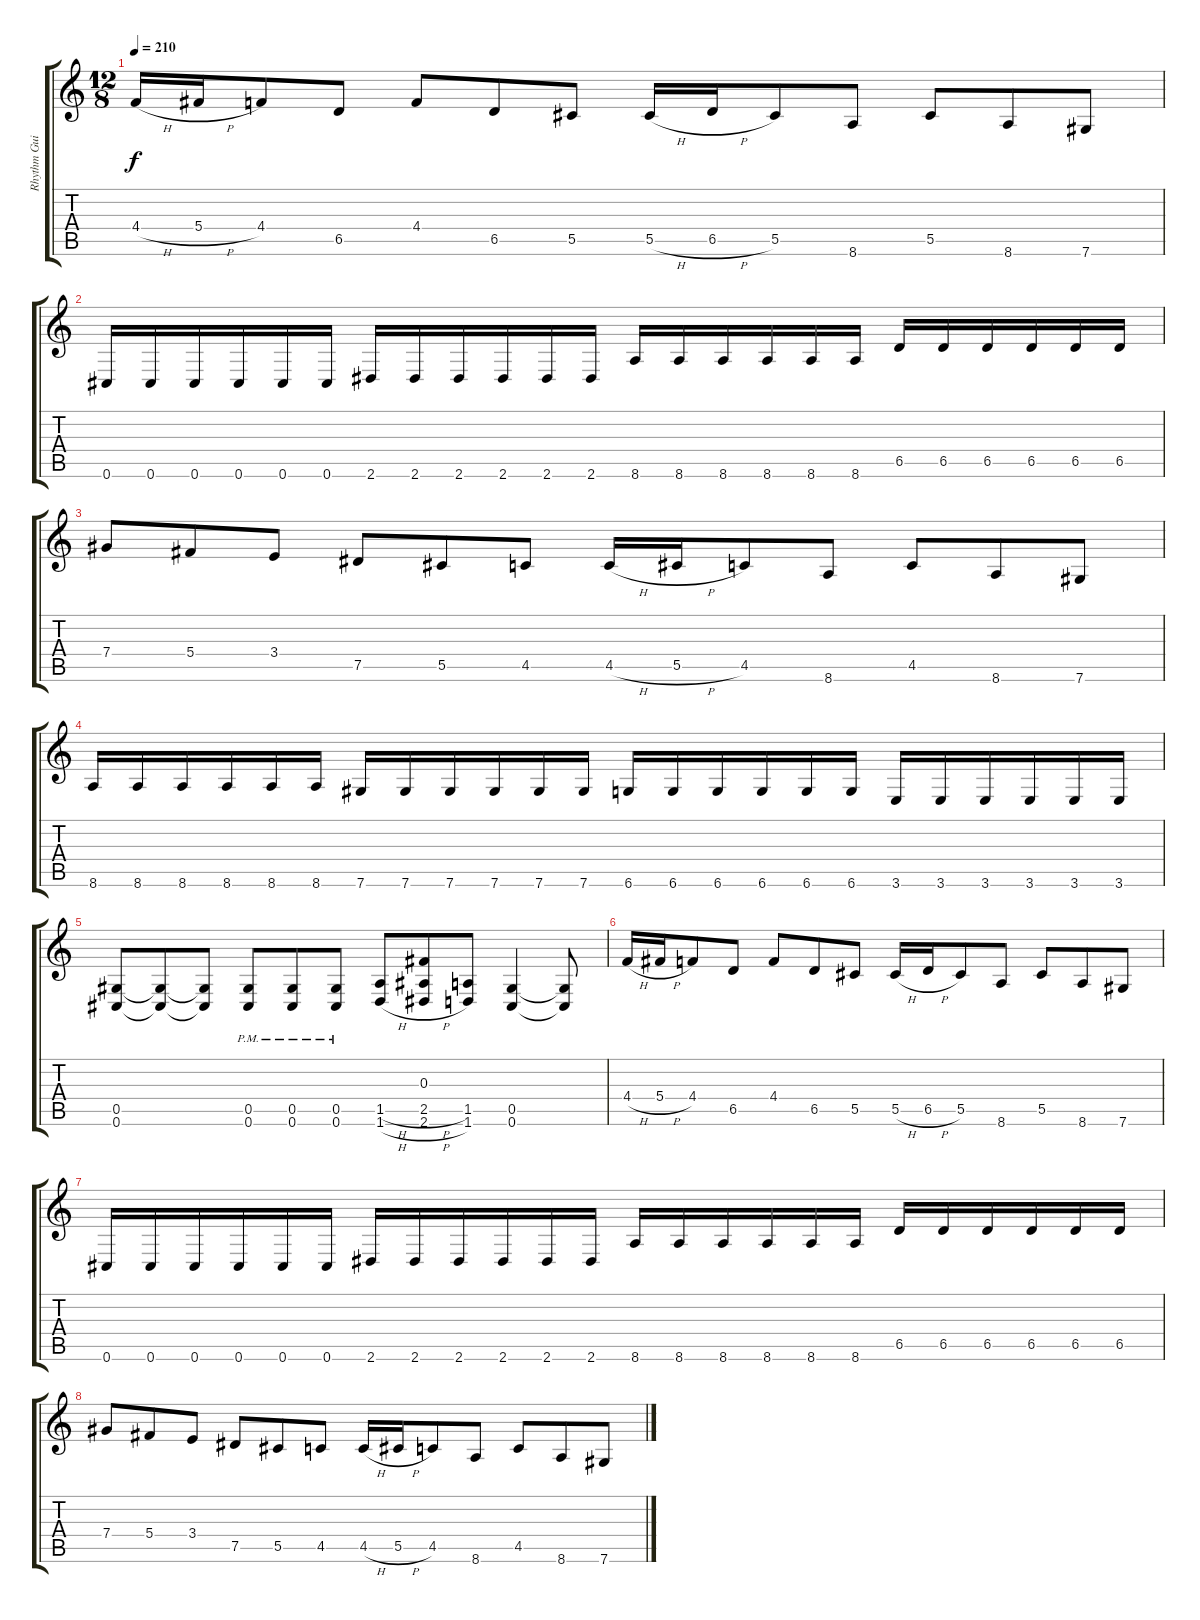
\track ("Rhythm Guitar" "Rhythm Gui") {instrument distortionguitar}
\staff {score tabs}
\tuning (Eb4 Bb3 Gb3 Db3 Ab2 Db2) {hide}
\ts (12 8)
\tempo 210
\clef g2
\ks c
4.4{h}.16{dy f} 5.4{h}.16 4.4.8 6.5.8 4.4.8 6.5.8 5.5.8 5.5{h}.16 6.5{h}.16 5.5.8 8.6.8 5.5.8 8.6.8 7.6.8 |
0.6.16 0.6.16 0.6.16 0.6.16 0.6.16 0.6.16 2.6.16 2.6.16 2.6.16 2.6.16 2.6.16 2.6.16 8.6.16 8.6.16 8.6.16 8.6.16 8.6.16 8.6.16 6.5.16 6.5.16 6.5.16 6.5.16 6.5.16 6.5.16 |
7.4.8 5.4.8 3.4.8 7.5.8 5.5.8 4.5.8 4.5{h}.16 5.5{h}.16 4.5.8 8.6.8 4.5.8 8.6.8 7.6.8 |
8.6.16 8.6.16 8.6.16 8.6.16 8.6.16 8.6.16 7.6.16 7.6.16 7.6.16 7.6.16 7.6.16 7.6.16 6.6.16 6.6.16 6.6.16 6.6.16 6.6.16 6.6.16 3.6.16 3.6.16 3.6.16 3.6.16 3.6.16 3.6.16 |
(0.5 0.6).8 (0.5{t} 0.6{t}).8 (0.5{t} 0.6{t}).8 (0.5{pm} 0.6{pm}).8 (0.5{pm} 0.6{pm}).8 (0.5{pm} 0.6{pm}).8 (1.5{h} 1.6{h}).8 (0.3 2.5{h} 2.6{h}).8 (1.5 1.6).8 (0.5 0.6).4 (0.5{t} 0.6{t}).8 |
4.4{h}.16 5.4{h}.16 4.4.8 6.5.8 4.4.8 6.5.8 5.5.8 5.5{h}.16 6.5{h}.16 5.5.8 8.6.8 5.5.8 8.6.8 7.6.8 |
0.6.16 0.6.16 0.6.16 0.6.16 0.6.16 0.6.16 2.6.16 2.6.16 2.6.16 2.6.16 2.6.16 2.6.16 8.6.16 8.6.16 8.6.16 8.6.16 8.6.16 8.6.16 6.5.16 6.5.16 6.5.16 6.5.16 6.5.16 6.5.16 |
7.4.8 5.4.8 3.4.8 7.5.8 5.5.8 4.5.8 4.5{h}.16 5.5{h}.16 4.5.8 8.6.8 4.5.8 8.6.8 7.6.8
